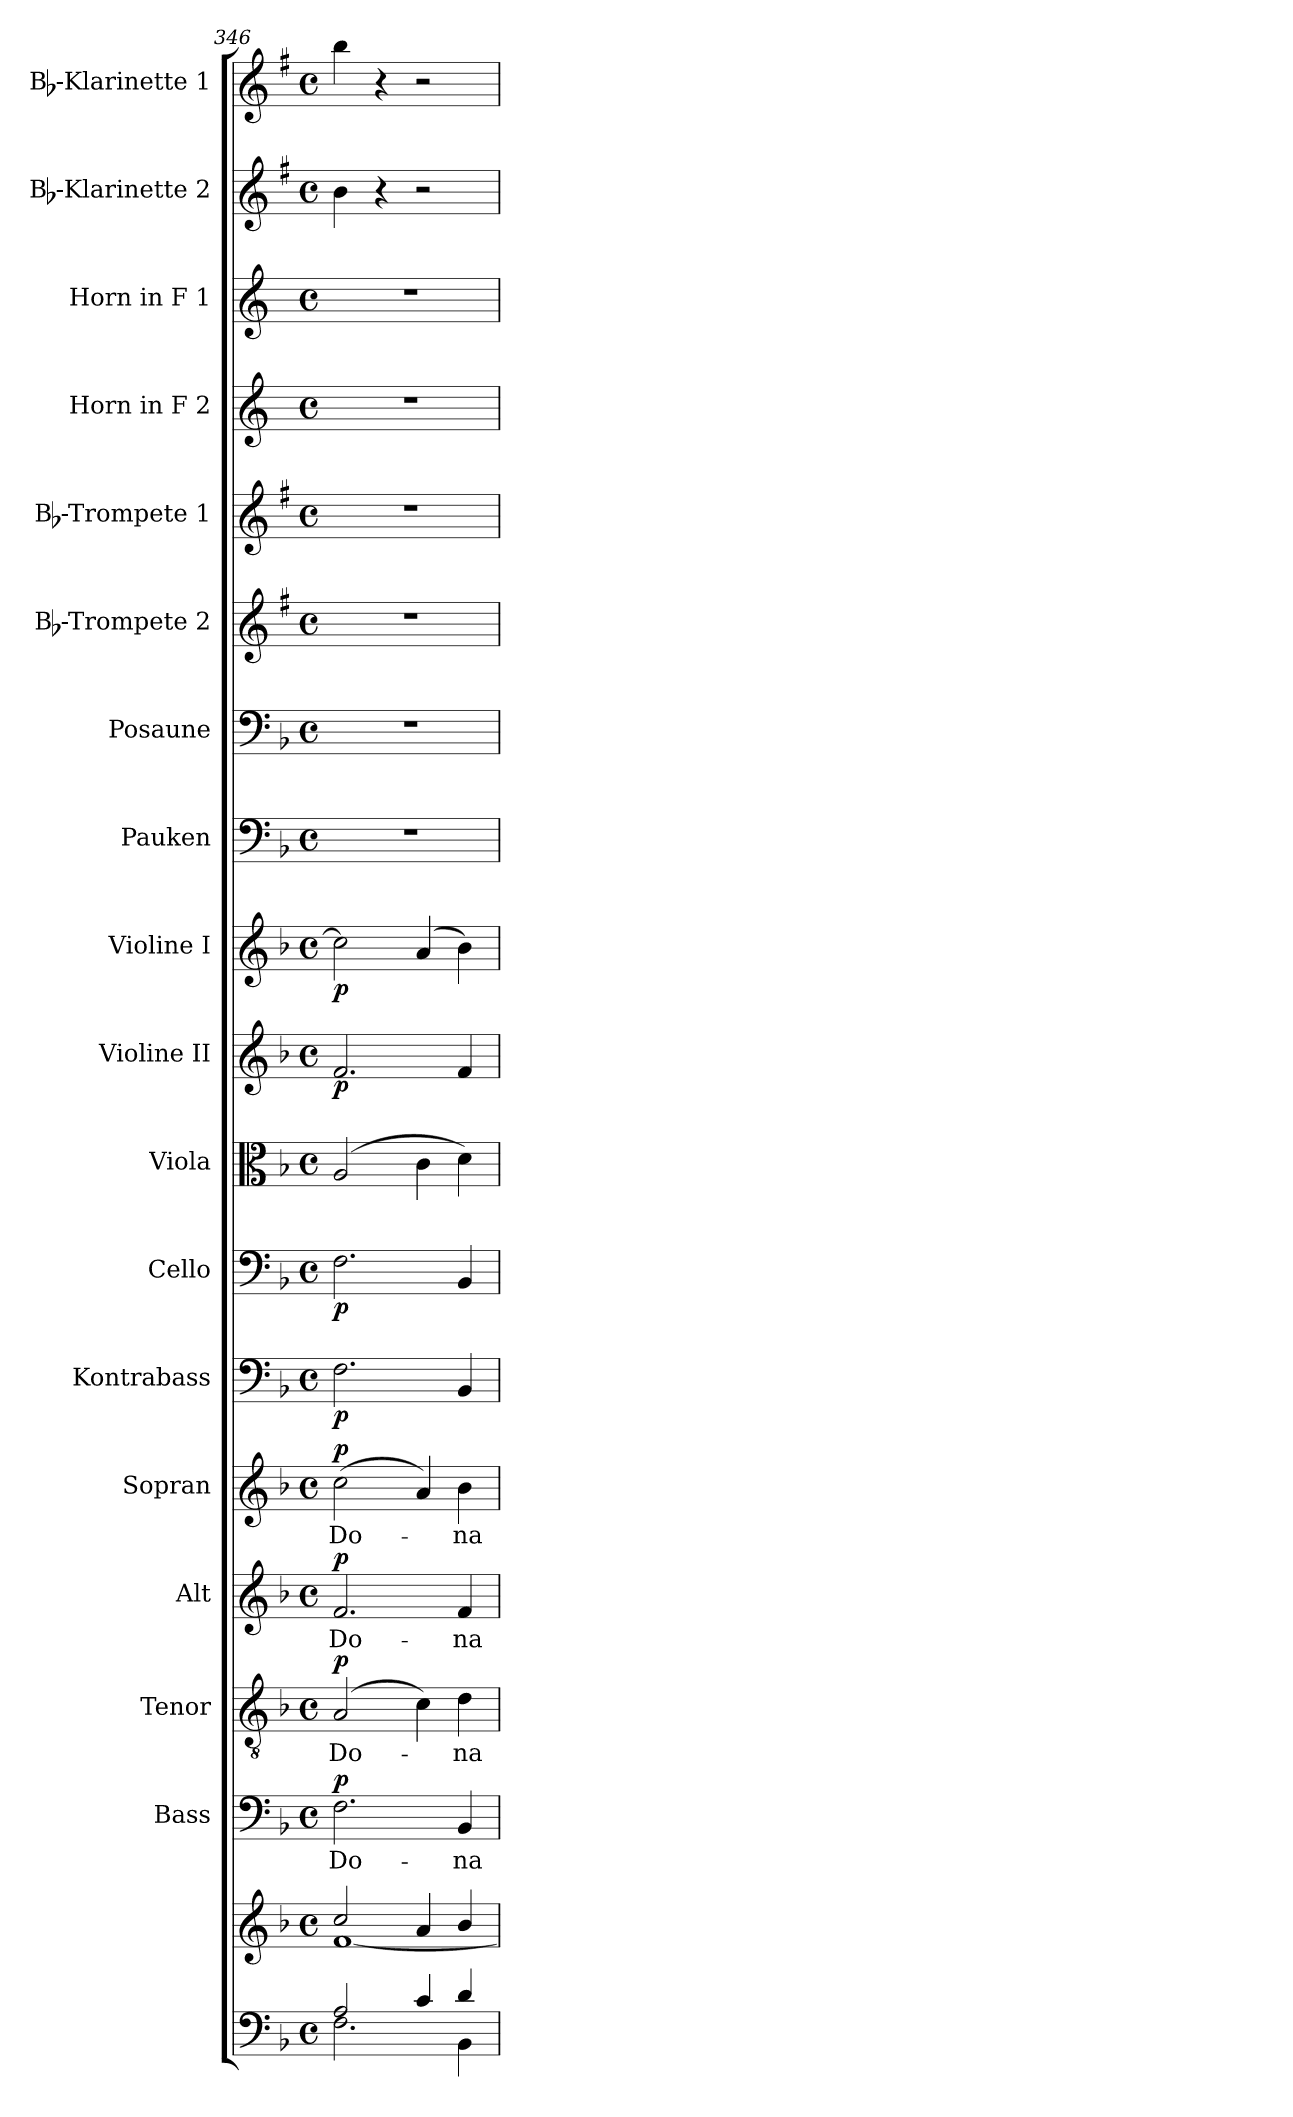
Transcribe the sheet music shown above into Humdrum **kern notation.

**kern	**kern	**kern	**text	**dynam	**kern	**text	**dynam	**kern	**text	**dynam	**kern	**text	**dynam	**kern	**dynam	**kern	**dynam	**kern	**kern	**dynam	**kern	**dynam	**kern	**kern	**kern	**kern	**kern	**kern	**kern	**kern
*part18	*part18	*part17	*part17	*part17	*part16	*part16	*part16	*part15	*part15	*part15	*part14	*part14	*part14	*part13	*part13	*part12	*part12	*part11	*part10	*part10	*part9	*part9	*part8	*part7	*part6	*part5	*part4	*part3	*part2	*part1
*staff19	*staff18	*staff17	*staff17	*staff17	*staff16	*staff16	*staff16	*staff15	*staff15	*staff15	*staff14	*staff14	*staff14	*staff13	*staff13	*staff12	*staff12	*staff11	*staff10	*staff10	*staff9	*staff9	*staff8	*staff7	*staff6	*staff5	*staff4	*staff3	*staff2	*staff1
*	*	*I"Bass	*	*	*I"Tenor	*	*	*I"Alt	*	*	*I"Sopran	*	*	*I"Kontrabass	*	*I"Cello	*	*I"Viola	*I"Violine II	*	*I"Violine I	*	*I"Pauken	*I"Posaune	*I"Bb-Trompete 2	*I"Bb-Trompete 1	*I"Horn in F 2	*I"Horn in F 1	*I"Bb-Klarinette 2	*I"Bb-Klarinette 1
*	*	*I'B.	*	*	*I'T.	*	*	*I'A.	*	*	*I'S.	*	*	*I'Kb.	*	*	*	*I'Vla.	*I'Vl. II	*	*I'Vl. I	*	*I'Pk.	*I'Pos.	*I'Bb Trp. 2	*I'Bb Trp. 1	*	*	*I'Bb Kl. 2	*I'Bb Kl. 1
*clefF4	*clefG2	*clefF4	*	*	*clefGv2	*	*	*clefG2	*	*	*clefG2	*	*	*clefF4	*	*clefF4	*	*clefC3	*clefG2	*	*clefG2	*	*clefF4	*clefF4	*clefG2	*clefG2	*clefG2	*clefG2	*clefG2	*clefG2
*	*	*	*	*	*	*	*	*	*	*	*	*	*	*ITrd7c12	*	*	*	*	*	*	*	*	*	*	*ITrd1c2	*ITrd1c2	*ITrd4c7	*ITrd4c7	*ITrd1c2	*ITrd1c2
*k[b-]	*k[b-]	*k[b-]	*	*	*k[b-]	*	*	*k[b-]	*	*	*k[b-]	*	*	*k[b-]	*	*k[b-]	*	*k[b-]	*k[b-]	*	*k[b-]	*	*k[b-]	*k[b-]	*k[b-]	*k[b-]	*k[b-]	*k[b-]	*k[b-]	*k[b-]
*F:	*F:	*F:	*	*	*F:	*	*	*F:	*	*	*F:	*	*	*F:	*	*F:	*	*F:	*F:	*	*F:	*	*F:	*F:	*F:	*F:	*F:	*F:	*F:	*F:
*M4/4	*M4/4	*M4/4	*	*	*M4/4	*	*	*M4/4	*	*	*M4/4	*	*	*M4/4	*	*M4/4	*	*M4/4	*M4/4	*	*M4/4	*	*M4/4	*M4/4	*M4/4	*M4/4	*M4/4	*M4/4	*M4/4	*M4/4
*met(c)	*met(c)	*met(c)	*	*	*met(c)	*	*	*met(c)	*	*	*met(c)	*	*	*met(c)	*	*met(c)	*	*met(c)	*met(c)	*	*met(c)	*	*met(c)	*met(c)	*met(c)	*met(c)	*met(c)	*met(c)	*met(c)	*met(c)
=346	=346	=346	=346	=346	=346	=346	=346	=346	=346	=346	=346	=346	=346	=346	=346	=346	=346	=346	=346	=346	=346	=346	=346	=346	=346	=346	=346	=346	=346	=346
*^	*^	*	*	*	*	*	*	*	*	*	*	*	*	*	*	*	*	*	*	*	*	*	*	*	*	*	*	*	*	*
!	!	!	!	!	!LO:LY:b	!LO:DY:a	!	!LO:LY:b	!LO:DY:a	!	!LO:LY:b	!LO:DY:a	!	!LO:LY:b	!LO:DY:a	!	!LO:DY:b	!	!LO:DY:b	!	!	!LO:DY:b	!	!LO:DY:b	!	!	!	!	!	!	!	!
2A/	2.F\	2cc/	[<1f	2.F\	Do-	p	(2A/	Do-	p	2.f/	Do-	p	(>2cc\	Do-	p	2.FF\	p	2.F\	p	(2A/	2.f/	p	2cc\]	p	1r	1r	1r	1r	1r	1r	4a\	4aa\
.	.	.	.	.	.	.	.	.	.	.	.	.	.	.	.	.	.	.	.	.	.	.	.	.	.	.	.	.	.	.	4r	4r
4c/	.	4a/	.	.	.	.	4c\)	.	.	.	.	.	4a/)	.	.	.	.	.	.	4c\	.	.	(4a/	.	.	.	.	.	.	.	2r	2r
!	!	!	!	!	!LO:LY:b	!	!	!LO:LY:b	!	!	!LO:LY:b	!	!	!LO:LY:b	!	!	!	!	!	!	!	!	!	!	!	!	!	!	!	!	!	!
4d/	4BB-\	4b-/	.	4BB-/	-na	.	4d\	-na	.	4f/	-na	.	4b-\	-na	.	4BBB-/	.	4BB-/	.	4d\)	4f/	.	4b-\)	.	.	.	.	.	.	.	.	.
*v	*v	*	*	*	*	*	*	*	*	*	*	*	*	*	*	*	*	*	*	*	*	*	*	*	*	*	*	*	*	*	*	*
*	*v	*v	*	*	*	*	*	*	*	*	*	*	*	*	*	*	*	*	*	*	*	*	*	*	*	*	*	*	*	*	*
=	=	=	=	=	=	=	=	=	=	=	=	=	=	=	=	=	=	=	=	=	=	=	=	=	=	=	=	=	=	=
*-	*-	*-	*-	*-	*-	*-	*-	*-	*-	*-	*-	*-	*-	*-	*-	*-	*-	*-	*-	*-	*-	*-	*-	*-	*-	*-	*-	*-	*-	*-
